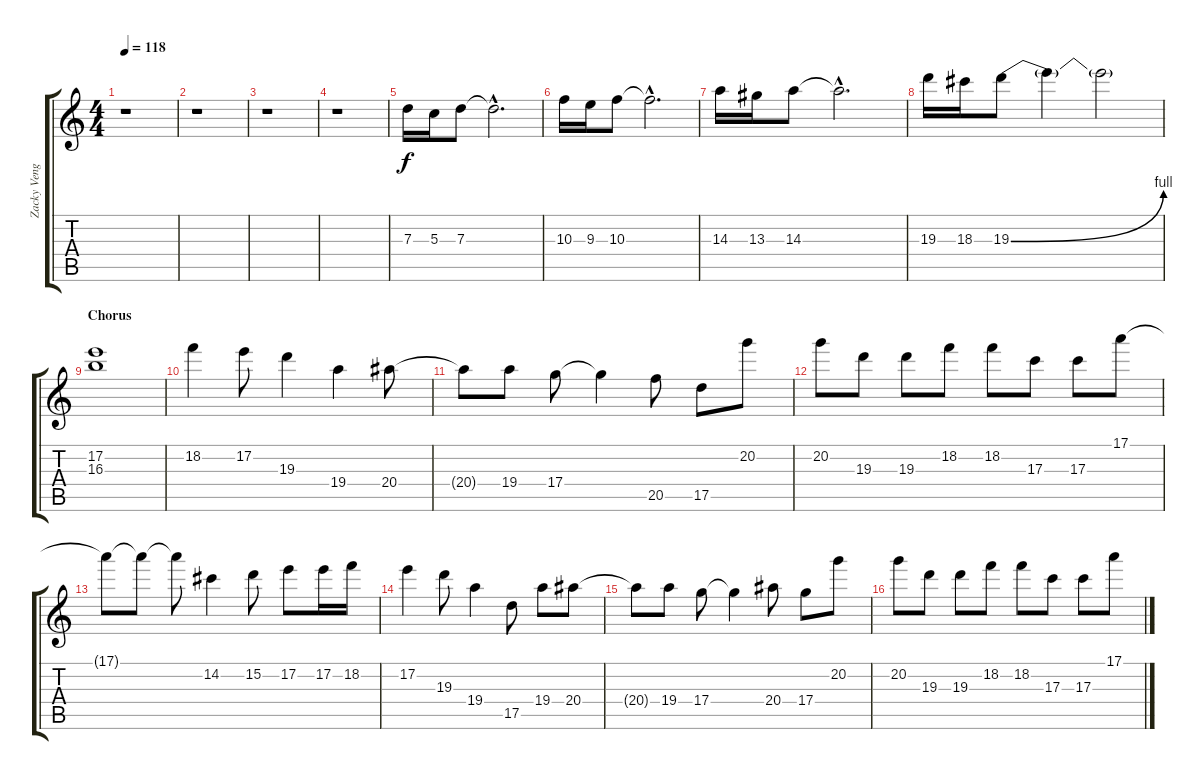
\track ("Zacky Vengence" "Zacky Veng") {instrument distortionguitar}
\staff {score tabs}
\tuning (E4 B3 G3 D3 A2 D2) {hide}
\ts (4 4)
\tempo 118
\clef g2
\ks c
r.1{dy f} |
r.1 |
r.1 |
r.1 |
7.3.16{volume 9} 5.3.16 7.3.8 7.3{hac t}.2{d} |
10.3.16 9.3.16 10.3.8 10.3{hac t}.2{d} |
14.3.16 13.3.16 14.3.8 14.3{hac t}.2{d} |
19.3.16 18.3.16 19.3{be (bend 0 0 60 4)}.8 19.3{t}.4 19.3{t}.2 |
\section ("" "Chorus")
(17.2 16.3).1{volume 16} |
18.2.4 17.2.8 19.3.4 19.4.4 20.4.8 |
20.4{t}.8 19.4.8 17.4.8 17.4{t}.4 20.5.8 17.5.8 20.2.8 |
20.2.8 19.3.8 19.3.8 18.2.8 18.2.8 17.3.8 17.3.8 17.1.8 |
17.1{t}.8 17.1{t}.8 17.1{t}.8 14.2.4 15.2.8 17.2.8 17.2.16 18.2.16 |
17.2.4 19.3.8 19.4.4 17.5.8 19.4.8 20.4.8 |
20.4{t}.8 19.4.8 17.4.8 17.4{t}.4 20.4.8 17.4.8 20.2.8 |
20.2.8 19.3.8 19.3.8 18.2.8 18.2.8 17.3.8 17.3.8 17.1.8
